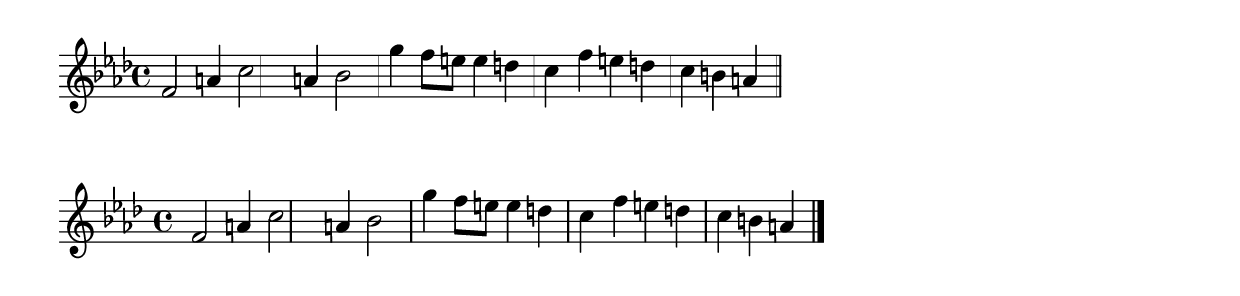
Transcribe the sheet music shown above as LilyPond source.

%begin Lily - Example - clef, key and time signature squeezed together, barlines thinner

\version "2.12.2"
\paper {
  indent = 0.0
  ragged-right = ##t
  ragged-last = ##t
}

\score {
  \new Staff \relative c'
  {
    \key f \minor
    f2 a4 c2 a4 bes2 g'4 f8 e e4 d c f e d c b a \bar "|."
  }
  \layout {
    \context {
      \Staff
      \override Clef #'space-alist #'first-note = #'(extra-space . 2)
      \override Clef #'space-alist #'key-signature = #'(minimum-space . 1.0)
      \override Clef #'space-alist #'time-signature = #'(minimum-space . 0.1)
      \override KeySignature #'space-alist #'time-signature = #'(minimum-space . 0.1)
      \override KeySignature #'space-alist #'first-note = #'(extra-space . 2)
      \override TimeSignature #'space-alist #'first-note = #'(extra-space . 0.1)
      \override BarLine #'hair-thickness = #0.3
      \override BarLine #'thick-thickness = #1.7
      %fontSize = #-11
      \override VerticalAxisGroup #'minimum-Y-extent = #'(5 . 5)
      %\override StaffSymbol #'staff-space = #(magstep -11)
      %\override StaffSymbol #'thickness = #(magstep -11)
    }
  }
}

\score {
  \new Staff \relative c'
  {
    \key f \minor
    f2 a4 c2 a4 bes2 g'4 f8 e e4 d c f e d c b a \bar "|."
  }
  \layout {
  }
}
%end Lily -Example